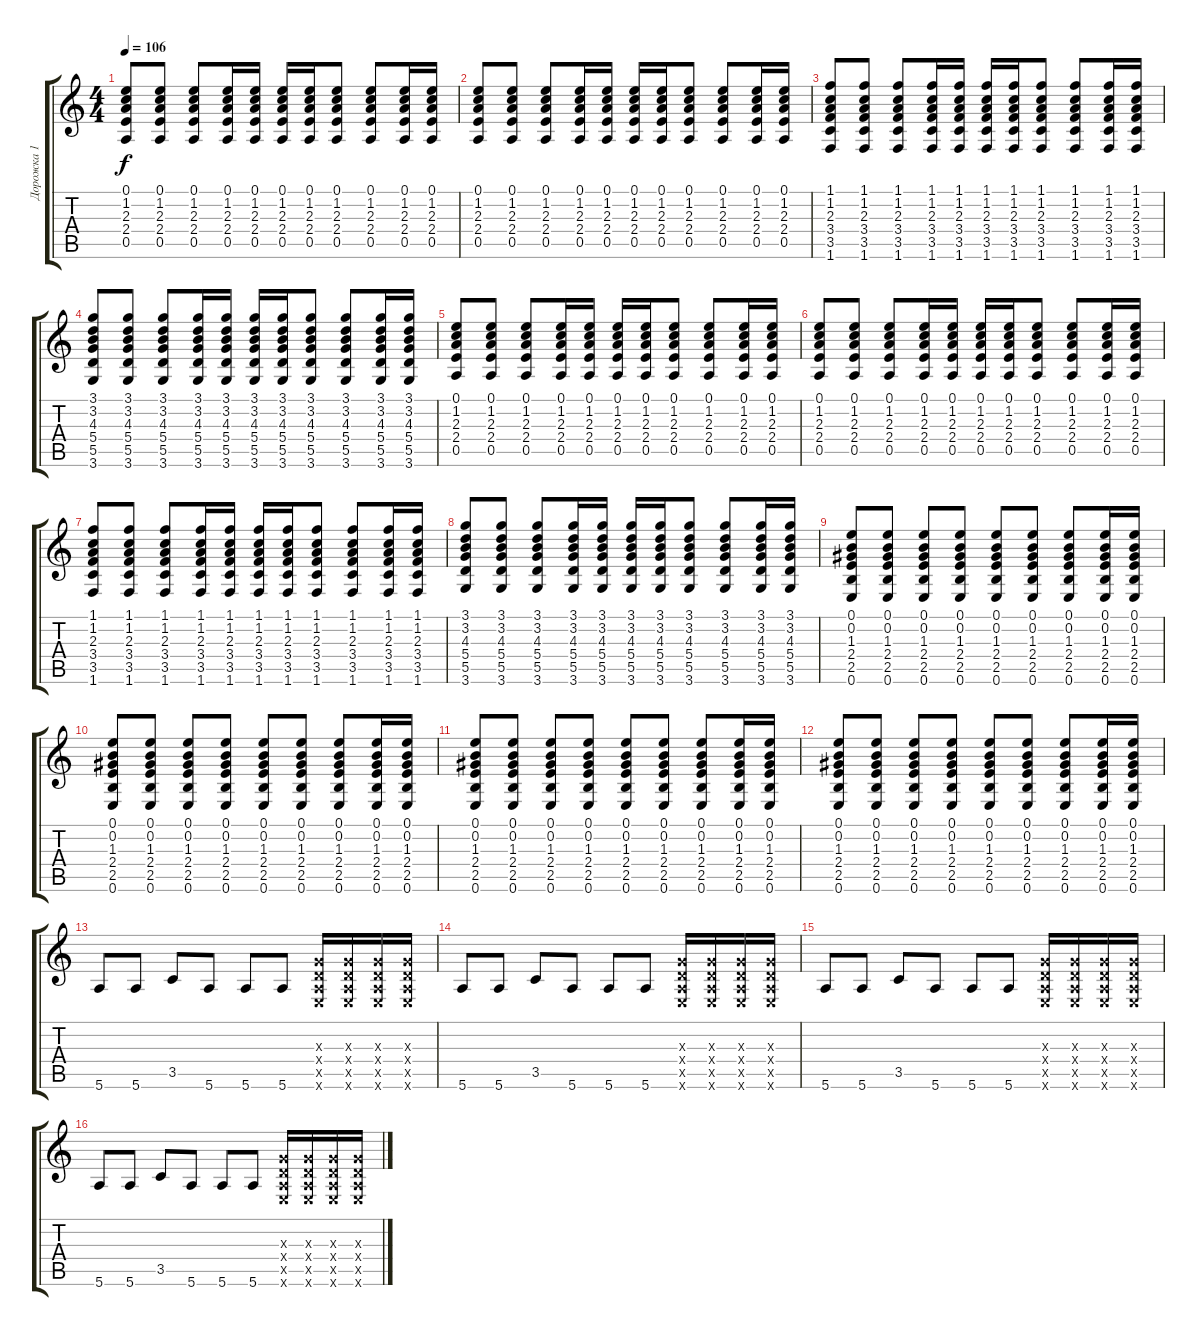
\track ("Дорожка 1" "Дорожка 1") {instrument distortionguitar}
\staff {score tabs}
\tuning (E4 B3 G3 D3 A2 E2) {hide}
\ts (4 4)
\tempo 106
\clef g2
\ks c
(0.1 1.2 2.3 2.4 0.5).8{dy f} (0.1 1.2 2.3 2.4 0.5).8 (0.1 1.2 2.3 2.4 0.5).8 (0.1 1.2 2.3 2.4 0.5).16 (0.1 1.2 2.3 2.4 0.5).16 (0.1 1.2 2.3 2.4 0.5).16 (0.1 1.2 2.3 2.4 0.5).16 (0.1 1.2 2.3 2.4 0.5).8 (0.1 1.2 2.3 2.4 0.5).8 (0.1 1.2 2.3 2.4 0.5).16 (0.1 1.2 2.3 2.4 0.5).16 |
(0.1 1.2 2.3 2.4 0.5).8 (0.1 1.2 2.3 2.4 0.5).8 (0.1 1.2 2.3 2.4 0.5).8 (0.1 1.2 2.3 2.4 0.5).16 (0.1 1.2 2.3 2.4 0.5).16 (0.1 1.2 2.3 2.4 0.5).16 (0.1 1.2 2.3 2.4 0.5).16 (0.1 1.2 2.3 2.4 0.5).8 (0.1 1.2 2.3 2.4 0.5).8 (0.1 1.2 2.3 2.4 0.5).16 (0.1 1.2 2.3 2.4 0.5).16 |
(1.1 1.2 2.3 3.4 3.5 1.6).8 (1.1 1.2 2.3 3.4 3.5 1.6).8 (1.1 1.2 2.3 3.4 3.5 1.6).8 (1.1 1.2 2.3 3.4 3.5 1.6).16 (1.1 1.2 2.3 3.4 3.5 1.6).16 (1.1 1.2 2.3 3.4 3.5 1.6).16 (1.1 1.2 2.3 3.4 3.5 1.6).16 (1.1 1.2 2.3 3.4 3.5 1.6).8 (1.1 1.2 2.3 3.4 3.5 1.6).8 (1.1 1.2 2.3 3.4 3.5 1.6).16 (1.1 1.2 2.3 3.4 3.5 1.6).16 |
(3.1 3.2 4.3 5.4 5.5 3.6).8 (3.1 3.2 4.3 5.4 5.5 3.6).8 (3.1 3.2 4.3 5.4 5.5 3.6).8 (3.1 3.2 4.3 5.4 5.5 3.6).16 (3.1 3.2 4.3 5.4 5.5 3.6).16 (3.1 3.2 4.3 5.4 5.5 3.6).16 (3.1 3.2 4.3 5.4 5.5 3.6).16 (3.1 3.2 4.3 5.4 5.5 3.6).8 (3.1 3.2 4.3 5.4 5.5 3.6).8 (3.1 3.2 4.3 5.4 5.5 3.6).16 (3.1 3.2 4.3 5.4 5.5 3.6).16 |
(0.1 1.2 2.3 2.4 0.5).8 (0.1 1.2 2.3 2.4 0.5).8 (0.1 1.2 2.3 2.4 0.5).8 (0.1 1.2 2.3 2.4 0.5).16 (0.1 1.2 2.3 2.4 0.5).16 (0.1 1.2 2.3 2.4 0.5).16 (0.1 1.2 2.3 2.4 0.5).16 (0.1 1.2 2.3 2.4 0.5).8 (0.1 1.2 2.3 2.4 0.5).8 (0.1 1.2 2.3 2.4 0.5).16 (0.1 1.2 2.3 2.4 0.5).16 |
(0.1 1.2 2.3 2.4 0.5).8 (0.1 1.2 2.3 2.4 0.5).8 (0.1 1.2 2.3 2.4 0.5).8 (0.1 1.2 2.3 2.4 0.5).16 (0.1 1.2 2.3 2.4 0.5).16 (0.1 1.2 2.3 2.4 0.5).16 (0.1 1.2 2.3 2.4 0.5).16 (0.1 1.2 2.3 2.4 0.5).8 (0.1 1.2 2.3 2.4 0.5).8 (0.1 1.2 2.3 2.4 0.5).16 (0.1 1.2 2.3 2.4 0.5).16 |
(1.1 1.2 2.3 3.4 3.5 1.6).8 (1.1 1.2 2.3 3.4 3.5 1.6).8 (1.1 1.2 2.3 3.4 3.5 1.6).8 (1.1 1.2 2.3 3.4 3.5 1.6).16 (1.1 1.2 2.3 3.4 3.5 1.6).16 (1.1 1.2 2.3 3.4 3.5 1.6).16 (1.1 1.2 2.3 3.4 3.5 1.6).16 (1.1 1.2 2.3 3.4 3.5 1.6).8 (1.1 1.2 2.3 3.4 3.5 1.6).8 (1.1 1.2 2.3 3.4 3.5 1.6).16 (1.1 1.2 2.3 3.4 3.5 1.6).16 |
(3.1 3.2 4.3 5.4 5.5 3.6).8 (3.1 3.2 4.3 5.4 5.5 3.6).8 (3.1 3.2 4.3 5.4 5.5 3.6).8 (3.1 3.2 4.3 5.4 5.5 3.6).16 (3.1 3.2 4.3 5.4 5.5 3.6).16 (3.1 3.2 4.3 5.4 5.5 3.6).16 (3.1 3.2 4.3 5.4 5.5 3.6).16 (3.1 3.2 4.3 5.4 5.5 3.6).8 (3.1 3.2 4.3 5.4 5.5 3.6).8 (3.1 3.2 4.3 5.4 5.5 3.6).16 (3.1 3.2 4.3 5.4 5.5 3.6).16 |
(0.1 0.2 1.3 2.4 2.5 0.6).8 (0.1 0.2 1.3 2.4 2.5 0.6).8 (0.1 0.2 1.3 2.4 2.5 0.6).8 (0.1 0.2 1.3 2.4 2.5 0.6).8 (0.1 0.2 1.3 2.4 2.5 0.6).8 (0.1 0.2 1.3 2.4 2.5 0.6).8 (0.1 0.2 1.3 2.4 2.5 0.6).8 (0.1 0.2 1.3 2.4 2.5 0.6).16 (0.1 0.2 1.3 2.4 2.5 0.6).16 |
(0.1 0.2 1.3 2.4 2.5 0.6).8 (0.1 0.2 1.3 2.4 2.5 0.6).8 (0.1 0.2 1.3 2.4 2.5 0.6).8 (0.1 0.2 1.3 2.4 2.5 0.6).8 (0.1 0.2 1.3 2.4 2.5 0.6).8 (0.1 0.2 1.3 2.4 2.5 0.6).8 (0.1 0.2 1.3 2.4 2.5 0.6).8 (0.1 0.2 1.3 2.4 2.5 0.6).16 (0.1 0.2 1.3 2.4 2.5 0.6).16 |
(0.1 0.2 1.3 2.4 2.5 0.6).8 (0.1 0.2 1.3 2.4 2.5 0.6).8 (0.1 0.2 1.3 2.4 2.5 0.6).8 (0.1 0.2 1.3 2.4 2.5 0.6).8 (0.1 0.2 1.3 2.4 2.5 0.6).8 (0.1 0.2 1.3 2.4 2.5 0.6).8 (0.1 0.2 1.3 2.4 2.5 0.6).8 (0.1 0.2 1.3 2.4 2.5 0.6).16 (0.1 0.2 1.3 2.4 2.5 0.6).16 |
(0.1 0.2 1.3 2.4 2.5 0.6).8 (0.1 0.2 1.3 2.4 2.5 0.6).8 (0.1 0.2 1.3 2.4 2.5 0.6).8 (0.1 0.2 1.3 2.4 2.5 0.6).8 (0.1 0.2 1.3 2.4 2.5 0.6).8 (0.1 0.2 1.3 2.4 2.5 0.6).8 (0.1 0.2 1.3 2.4 2.5 0.6).8 (0.1 0.2 1.3 2.4 2.5 0.6).16 (0.1 0.2 1.3 2.4 2.5 0.6).16 |
5.6.8 5.6.8 3.5.8 5.6.8 5.6.8 5.6.8 (0.3{x} 0.4{x} 0.5{x} 0.6{x}).16 (0.3{x} 0.4{x} 0.5{x} 0.6{x}).16 (0.3{x} 0.4{x} 0.5{x} 0.6{x}).16 (0.3{x} 0.4{x} 0.5{x} 0.6{x}).16 |
5.6.8 5.6.8 3.5.8 5.6.8 5.6.8 5.6.8 (0.3{x} 0.4{x} 0.5{x} 0.6{x}).16 (0.3{x} 0.4{x} 0.5{x} 0.6{x}).16 (0.3{x} 0.4{x} 0.5{x} 0.6{x}).16 (0.3{x} 0.4{x} 0.5{x} 0.6{x}).16 |
5.6.8 5.6.8 3.5.8 5.6.8 5.6.8 5.6.8 (0.3{x} 0.4{x} 0.5{x} 0.6{x}).16 (0.3{x} 0.4{x} 0.5{x} 0.6{x}).16 (0.3{x} 0.4{x} 0.5{x} 0.6{x}).16 (0.3{x} 0.4{x} 0.5{x} 0.6{x}).16 |
5.6.8 5.6.8 3.5.8 5.6.8 5.6.8 5.6.8 (0.3{x} 0.4{x} 0.5{x} 0.6{x}).16 (0.3{x} 0.4{x} 0.5{x} 0.6{x}).16 (0.3{x} 0.4{x} 0.5{x} 0.6{x}).16 (0.3{x} 0.4{x} 0.5{x} 0.6{x}).16
